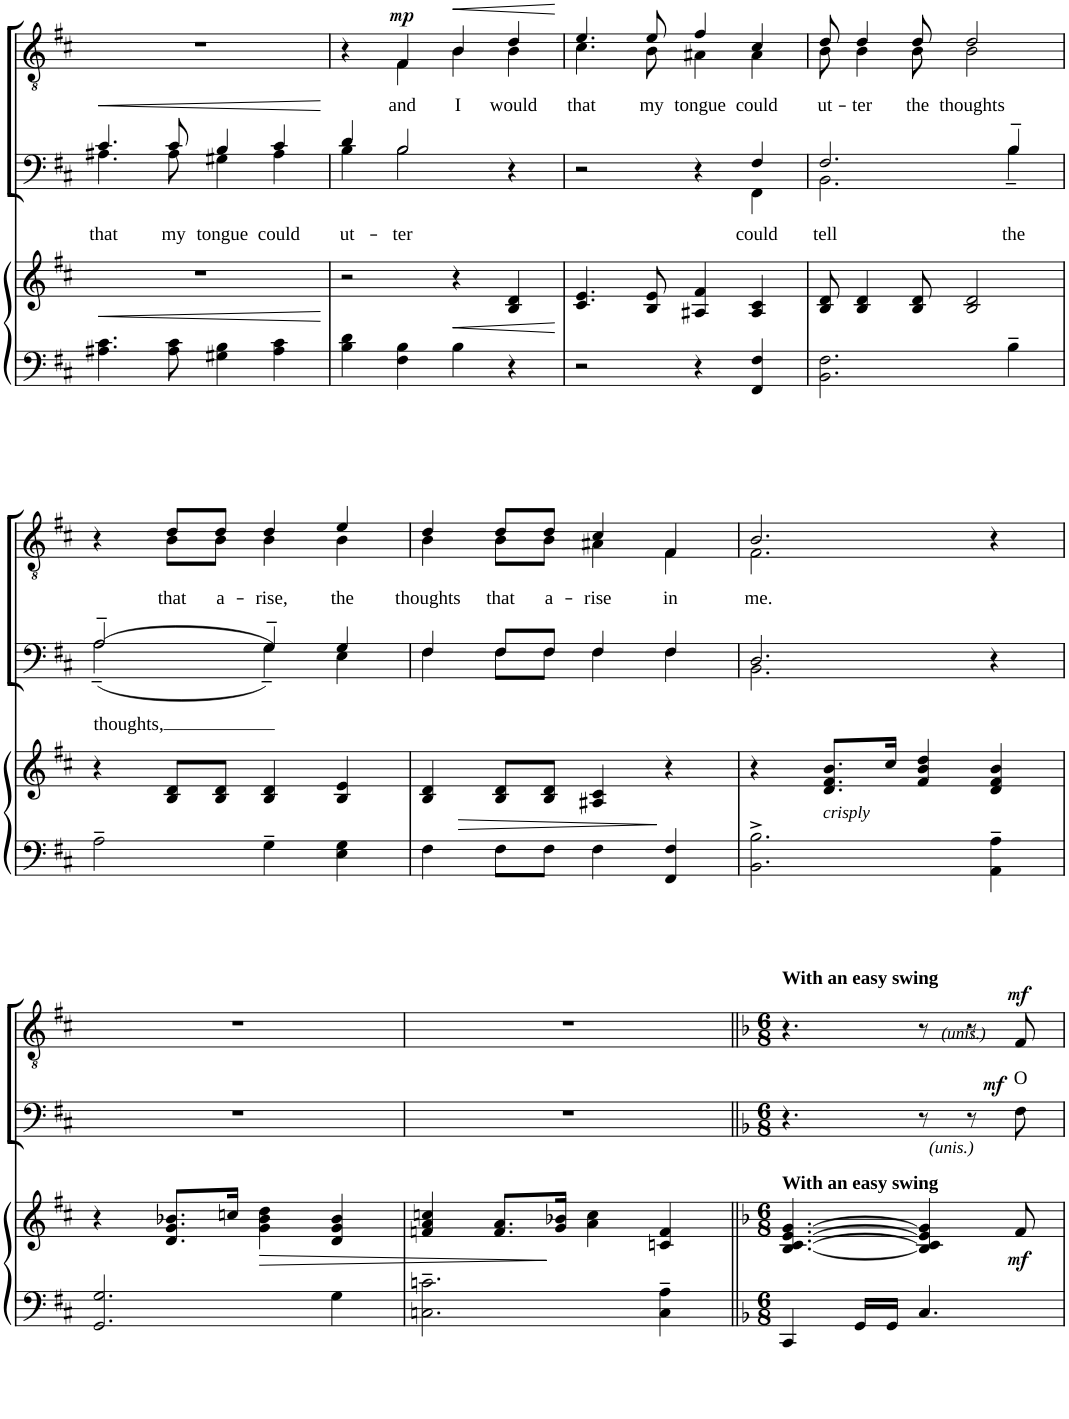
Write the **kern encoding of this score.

**kern	**kern	**dynam	**kern	**text	**dynam	**kern	**text	**dynam
*part3	*part3	*part3	*part2	*part2	*part2	*part1	*part1	*part1
*staff4	*staff3	*staff3/4	*staff2	*staff2	*staff2	*staff1	*staff1	*staff1
*I"Piano 5	*	*	*I"Piano 3	*	*	*I"Piano 2	*	*
*I'Pno	*	*	*I'Pno	*	*	*I'Pno	*	*
!!LO:PB:g=z
*clefF4	*clefG2	*	*clefF4	*	*	*clefGv2	*	*
*k[f#c#]	*k[f#c#]	*	*k[f#c#]	*	*	*k[f#c#]	*	*
*M4/4	*M4/4	*	*M4/4	*	*	*M4/4	*	*
*met(c)	*met(c)	*	*met(c)	*	*	*met(c)	*	*
=9	=9	=9	=9	=9	=9	=9	=9	=9
!	!	!	!	!LO:LY:b	!LO:HP:b	!	!	!
*	*	*	*^	*	*	*	*	*
4.A#X\ 4.c#\	1r	.	4.c#/	4.A#X\	that	<	1r	.	.
!	!	!	!	!	!LO:LY:b	!	!	!	!
8A#\ 8c#\	.	.	8c#/	8A#\	my	.	.	.	.
!	!	!	!	!	!LO:LY:b	!	!	!	!
4G#X\ 4B\	.	.	4B/	4G#X\	tongue	.	.	.	.
!	!	!	!	!	!LO:LY:b	!	!	!	!
4A#\ 4c#\	.	.	4c#/	4A#\	could	.	.	.	.
*	*	*	*v	*v	*	*	*	*	*
.	.	.	.	.	[	.	.	.
=10	=10	=10	=10	=10	=10	=10	=10	=10
*	*	*	*^	*	*	*	*	*
!	!	!	!	!	!LO:LY:b	!	!	!	!
*	*	*	*	*	*	*	*^	*	*
4B\ 4d\	2r	.	4d/	4B\	ut-	.	4r	4ryy	.	.
!	!	!	!	!	!LO:LY:b	!	!	!	!LO:LY:b	!LO:DY:a
4F#\ 4B\	.	.	2B/	2B\	-ter	.	4F#/	4F#\	and	mp
!	!	!	!	!	!	!	!	!	!LO:LY:b	!LO:HP:b
4B\	4r	.	.	.	.	.	4B/	4B\	I	<
!	!	!	!	!	!	!	!	!	!LO:LY:b	!
4r	4B/ 4d/	.	4r	4ryy	.	.	4d/	4B\	would	.
*	*	*	*v	*v	*	*	*	*	*	*
*	*	*	*	*	*	*v	*v	*	*
.	.	.	.	.	.	.	.	[
=11	=11	=11	=11	=11	=11	=11	=11	=11
*	*	*	*^	*	*	*	*	*
!	!	!	!	!	!	!	!	!LO:LY:b	!
*	*	*	*	*	*	*	*^	*	*
2r	4.c#/ 4.e/	.	2r	2.ryy	.	.	4.e/	4.c#\	that	.
!	!	!	!	!	!	!	!	!	!LO:LY:b	!
.	8B/ 8e/	.	.	.	.	.	8e/	8B\	my	.
!	!	!	!	!	!	!	!	!	!LO:LY:b	!
4r	4A#X/ 4f#/	.	4r	.	.	.	4f#/	4A#X\	tongue	.
!	!	!	!	!	!LO:LY:b	!	!	!	!LO:LY:b	!
4FF#/ 4F#/	4A#/ 4c#/	.	4F#/	4FF#\	could	.	4c#/	4A#\	could	.
=12	=12	=12	=12	=12	=12	=12	=12	=12	=12	=12
!	!	!	!	!	!LO:LY:b	!	!	!	!LO:LY:b	!
2.BB\ 2.F#\	8B/ 8d/	.	2.F#/	2.BB\	tell	.	8d/	8B\	ut-	.
!	!	!	!	!	!	!	!	!	!LO:LY:b	!
.	4B/ 4d/	.	.	.	.	.	4d/	4B\	-ter	.
!	!	!	!	!	!	!	!	!	!LO:LY:b	!
.	8B/ 8d/	.	.	.	.	.	8d/	8B\	the	.
!	!	!	!	!	!	!	!	!	!LO:LY:b	!
.	2B/ 2d/	.	.	.	.	.	2d/	2B\	thoughts	.
!	!	!	!	!	!LO:LY:b	!	!	!	!	!
4B~\	.	.	4B~/	4B~\	the	.	.	.	.	.
!!LO:LB:g=z	!!
=13	=13	=13	=13	=13	=13	=13	=13	=13	=13	=13
!	!	!	!	!	!LO:LY:b	!	!	!	!	!
2A~\	4r	.	(2A~/	(2A~\	thoughts,	.	4r	4ryy	.	.
!	!	!	!	!	!	!	!	!	!LO:LY:b	!
.	8B/ 8d/L	.	.	.	.	.	8d/L	8B\L	that	.
!	!	!	!	!	!	!	!	!	!LO:LY:b	!
.	8B/ 8d/J	.	.	.	.	.	8d/J	8B\J	a-	.
!	!	!	!	!	!	!	!	!	!LO:LY:b	!
4G~\	4B/ 4d/	.	4G~/)	4G~\)	.	.	4d/	4B\	-rise,	.
!	!	!	!	!	!	!	!	!	!LO:LY:b	!
4E\ 4G\	4B/ 4e/	.	4G/	4E\	.	.	4e/	4B\	the	.
=14	=14	=14	=14	=14	=14	=14	=14	=14	=14	=14
!	!	!	!	!	!	!	!	!	!LO:LY:b	!
4F#\	4B/ 4d/	.	4F#/	4F#\	.	.	4d/	4B\	thoughts	.
!	!	!	!	!	!	!	!	!	!LO:LY:b	!
8F#\L	8B/ 8d/L	.	8F#/L	8F#\L	.	.	8d/L	8B\L	that	.
!	!	!	!	!	!	!	!	!	!LO:LY:b	!
8F#\J	8B/ 8d/J	.	8F#/J	8F#\J	.	.	8d/J	8B\J	a-	.
!	!	!	!	!	!	!	!	!	!LO:LY:b	!
4F#\	4A#X/ 4c#/	.	4F#/	4F#\	.	.	4c#/	4A#X\	-rise	.
!	!	!	!	!	!	!	!	!	!LO:LY:b	!
4FF#/ 4F#/	4r	.	4F#/	4F#\	.	.	4F#/	4F#\	in	.
=15	=15	=15	=15	=15	=15	=15	=15	=15	=15	=15
!	!	!	!	!	!	!	!	!	!LO:LY:b	!
2.BB\^ 2.B\^	4r	.	2.D/	2.BB\	.	.	2.B/	2.F#\	me.	.
!	!LO:TX:b:i:t=crisply	!	!	!	!	!	!	!	!	!
.	8.d/ 8.f#/ 8.b/L	.	.	.	.	.	.	.	.	.
.	16cc#/Jk	.	.	.	.	.	.	.	.	.
.	4f#/ 4b/ 4dd/	.	.	.	.	.	.	.	.	.
4AA\~ 4A\~	4d/ 4f#/ 4b/	.	4r	4ryy	.	.	4r	4ryy	.	.
*	*	*	*v	*v	*	*	*	*	*	*
*	*	*	*	*	*	*v	*v	*	*
!!LO:LB:g=z
=16	=16	=16	=16	=16	=16	=16	=16	=16
2.GG/ 2.G/	4r	.	1r	.	.	1r	.	.
.	8.d/ 8.g/ 8.b-X/L	.	.	.	.	.	.	.
.	16ccn/Jk	.	.	.	.	.	.	.
!	!	!LO:HP:b	!	!	!	!	!	!
.	4g\ 4b-\ 4dd\	>	.	.	.	.	.	.
4G\	4d/ 4g/ 4b-/	.	.	.	.	.	.	.
=17	=17	=17	=17	=17	=17	=17	=17	=17
2.Cn\~ 2.cn\~	4fn/ 4a/ 4ccn/	.	1r	.	.	1r	.	.
.	8.f/ 8.a/L	.	.	.	.	.	.	.
.	16g/ 16b-X/Jk	]	.	.	.	.	.	.
.	4a\ 4cc\	.	.	.	.	.	.	.
4C\~ 4A\~	4cn/ 4f/	.	.	.	.	.	.	.
=18||	=18||	=18||	=18||	=18||	=18||	=18||	=18||	=18||
*k[b-]	*k[b-]	*	*k[b-]	*	*	*k[b-]	*	*
*M6/8	*M6/8	*	*M6/8	*	*	*M6/8	*	*
!	!	!	!	!	!	!LO:TX:a:B:t=With an easy swing	!	!
!	!LO:TX:a:B:t=With an easy swing	!	!	!	!	!	!	!
4CC/	[4.B-/ [4.c/ [4.e/ [4.g/	.	4.r	.	.	4.r	.	.
16GG/LL	.	.	.	.	.	.	.	.
16GG/JJ	.	.	.	.	.	.	.	.
4.C/	4B-/] 4c/] 4e/] 4g/]	.	8r	.	.	8r	.	.
.	.	.	8r	.	.	8r	.	.
!	!	!	!	!	!	!LO:TX:b:i:t=(unis.)	!	!
!	!	!	!LO:TX:b:i:t=(unis.)	!	!	!	!	!
!	!	!LO:DY:b	!	!	!LO:DY:a	!	!LO:LY:b	!LO:DY:a
.	8f/	mf	8F\	.	mf	8F/	O	mf
=	=	=	=	=	=	=	=	=
*-	*-	*-	*-	*-	*-	*-	*-	*-
